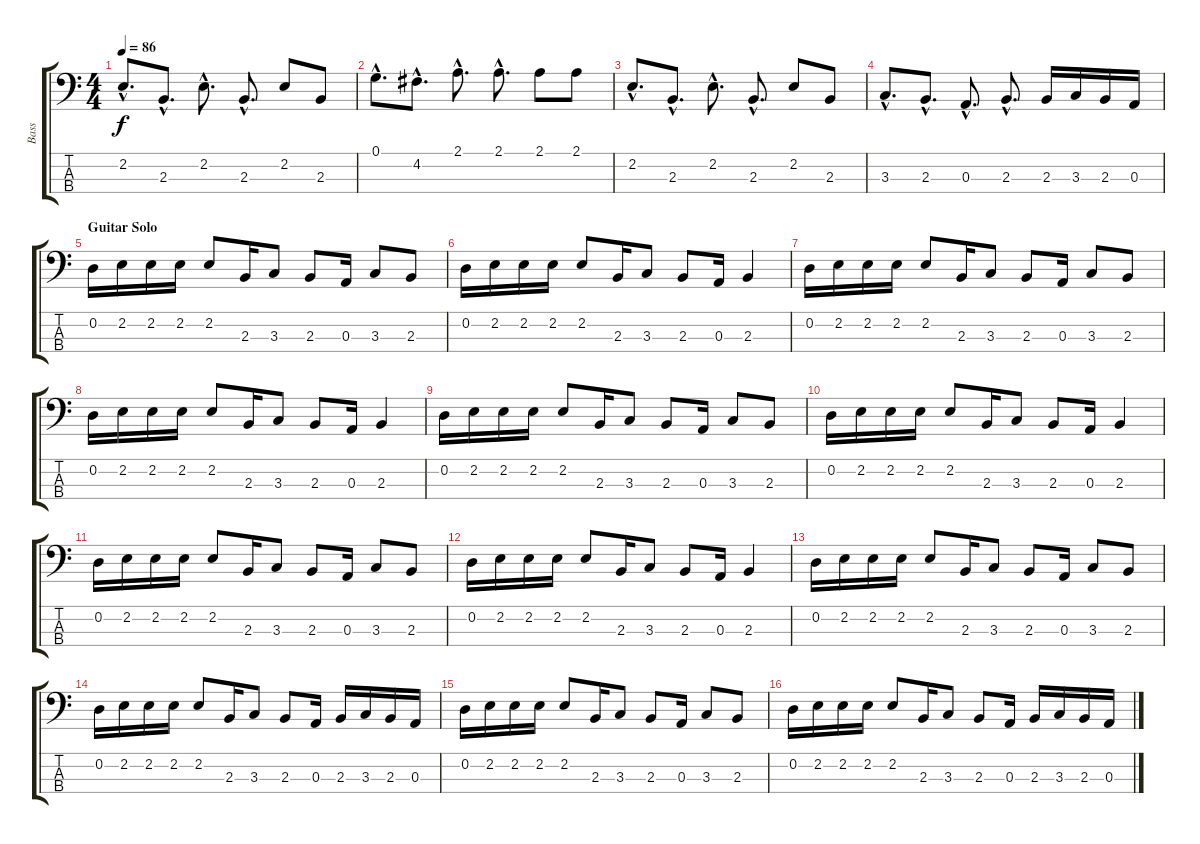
\track ("Bass" "Bass") {instrument electricbasspick}
\staff {score tabs}
\tuning (G2 D2 A1 E1) {hide}
\ts (4 4)
\tempo 86
\clef f4
\ks c
2.2{hac}.8{d dy f} 2.3{hac}.8{d} 2.2{hac}.8{d} 2.3{hac}.8{d} 2.2.8 2.3.8 |
0.1{hac}.8{d} 4.2{hac}.8{d} 2.1{hac}.8{d} 2.1{hac}.8{d} 2.1.8 2.1.8 |
2.2{hac}.8{d} 2.3{hac}.8{d} 2.2{hac}.8{d} 2.3{hac}.8{d} 2.2.8 2.3.8 |
3.3{hac}.8{d} 2.3{hac}.8{d} 0.3{hac}.8{d} 2.3{hac}.8{d} 2.3.16 3.3.16 2.3.16 0.3.16 |
\section ("" "Guitar Solo")
0.2.16 2.2.16 2.2.16 2.2.16 2.2.8 2.3.16 3.3.8 2.3.8 0.3.16 3.3.8 2.3.8 |
0.2.16 2.2.16 2.2.16 2.2.16 2.2.8 2.3.16 3.3.8 2.3.8 0.3.16 2.3.4 |
0.2.16 2.2.16 2.2.16 2.2.16 2.2.8 2.3.16 3.3.8 2.3.8 0.3.16 3.3.8 2.3.8 |
0.2.16 2.2.16 2.2.16 2.2.16 2.2.8 2.3.16 3.3.8 2.3.8 0.3.16 2.3.4 |
0.2.16 2.2.16 2.2.16 2.2.16 2.2.8 2.3.16 3.3.8 2.3.8 0.3.16 3.3.8 2.3.8 |
0.2.16 2.2.16 2.2.16 2.2.16 2.2.8 2.3.16 3.3.8 2.3.8 0.3.16 2.3.4 |
0.2.16 2.2.16 2.2.16 2.2.16 2.2.8 2.3.16 3.3.8 2.3.8 0.3.16 3.3.8 2.3.8 |
0.2.16 2.2.16 2.2.16 2.2.16 2.2.8 2.3.16 3.3.8 2.3.8 0.3.16 2.3.4 |
0.2.16 2.2.16 2.2.16 2.2.16 2.2.8 2.3.16 3.3.8 2.3.8 0.3.16 3.3.8 2.3.8 |
0.2.16 2.2.16 2.2.16 2.2.16 2.2.8 2.3.16 3.3.8 2.3.8 0.3.16 2.3.16 3.3.16 2.3.16 0.3.16 |
0.2.16 2.2.16 2.2.16 2.2.16 2.2.8 2.3.16 3.3.8 2.3.8 0.3.16 3.3.8 2.3.8 |
0.2.16 2.2.16 2.2.16 2.2.16 2.2.8 2.3.16 3.3.8 2.3.8 0.3.16 2.3.16 3.3.16 2.3.16 0.3.16
